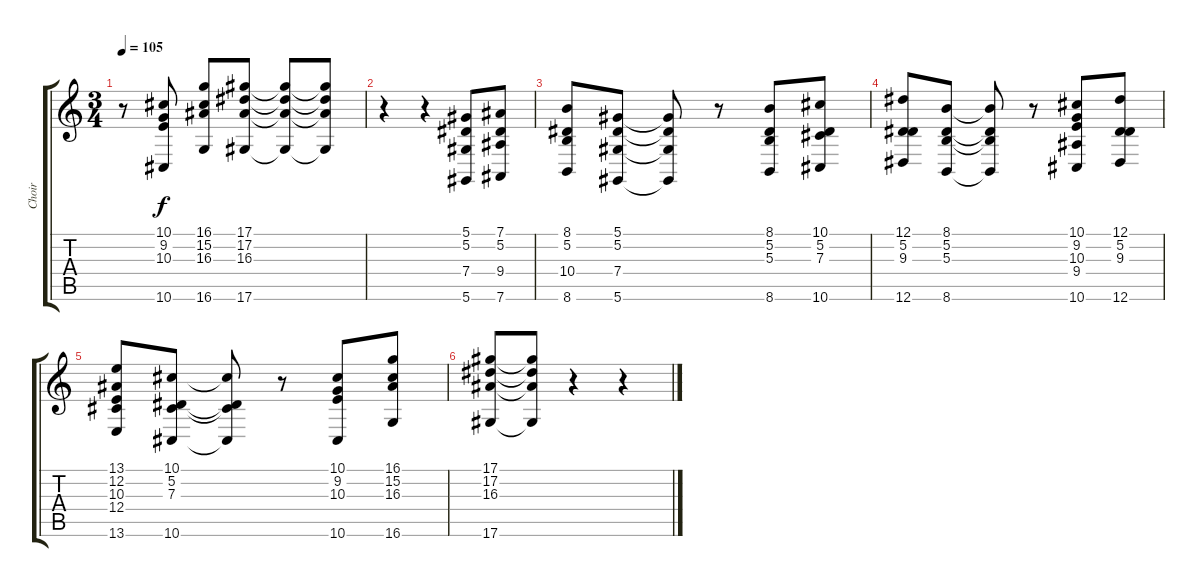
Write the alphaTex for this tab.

\track ("Choir" "Choir") {instrument pad4choir}
\staff {score tabs}
\tuning (Eb4 Bb3 Gb3 Db3 Ab2 Eb2) {hide}
\ts (3 4)
\tempo 105
\clef g2
\ks c
r.8{dy f} (10.1 9.2 10.3 10.6).8 (16.1 15.2 16.3 16.6).8 (17.1 17.2 16.3 17.6).8 (17.1{t} 17.2{t} 16.3{t} 17.6{t}).8 (17.1{t} 17.2{t} 16.3{t} 17.6{t}).8 |
r.4 r.4 (5.1 5.2 7.4 5.6).8 (7.1 5.2 9.4 7.6).8 |
(8.1 5.2 10.4 8.6).8 (5.1 5.2 7.4 5.6).8 (5.1{t} 5.2{t} 7.4{t} 5.6{t}).8 r.8 (8.1 5.2 5.3 8.6).8 (10.1 5.2 7.3 10.6).8 |
(12.1 5.2 9.3 12.6).8 (8.1 5.2 5.3 8.6).8 (8.1{t} 5.2{t} 5.3{t} 8.6{t}).8 r.8 (10.1 9.2 10.3 9.4 10.6).8 (12.1 5.2 9.3 12.6).8 |
(13.1 12.2 10.3 12.4 13.6).8 (10.1 5.2 7.3 10.6).8 (10.1{t} 5.2{t} 7.3{t} 10.6{t}).8 r.8 (10.1 9.2 10.3 10.6).8 (16.1 15.2 16.3 16.6).8 |
(17.1 17.2 16.3 17.6).8 (17.1{t} 17.2{t} 16.3{t} 17.6{t}).8 r.4 r.4
